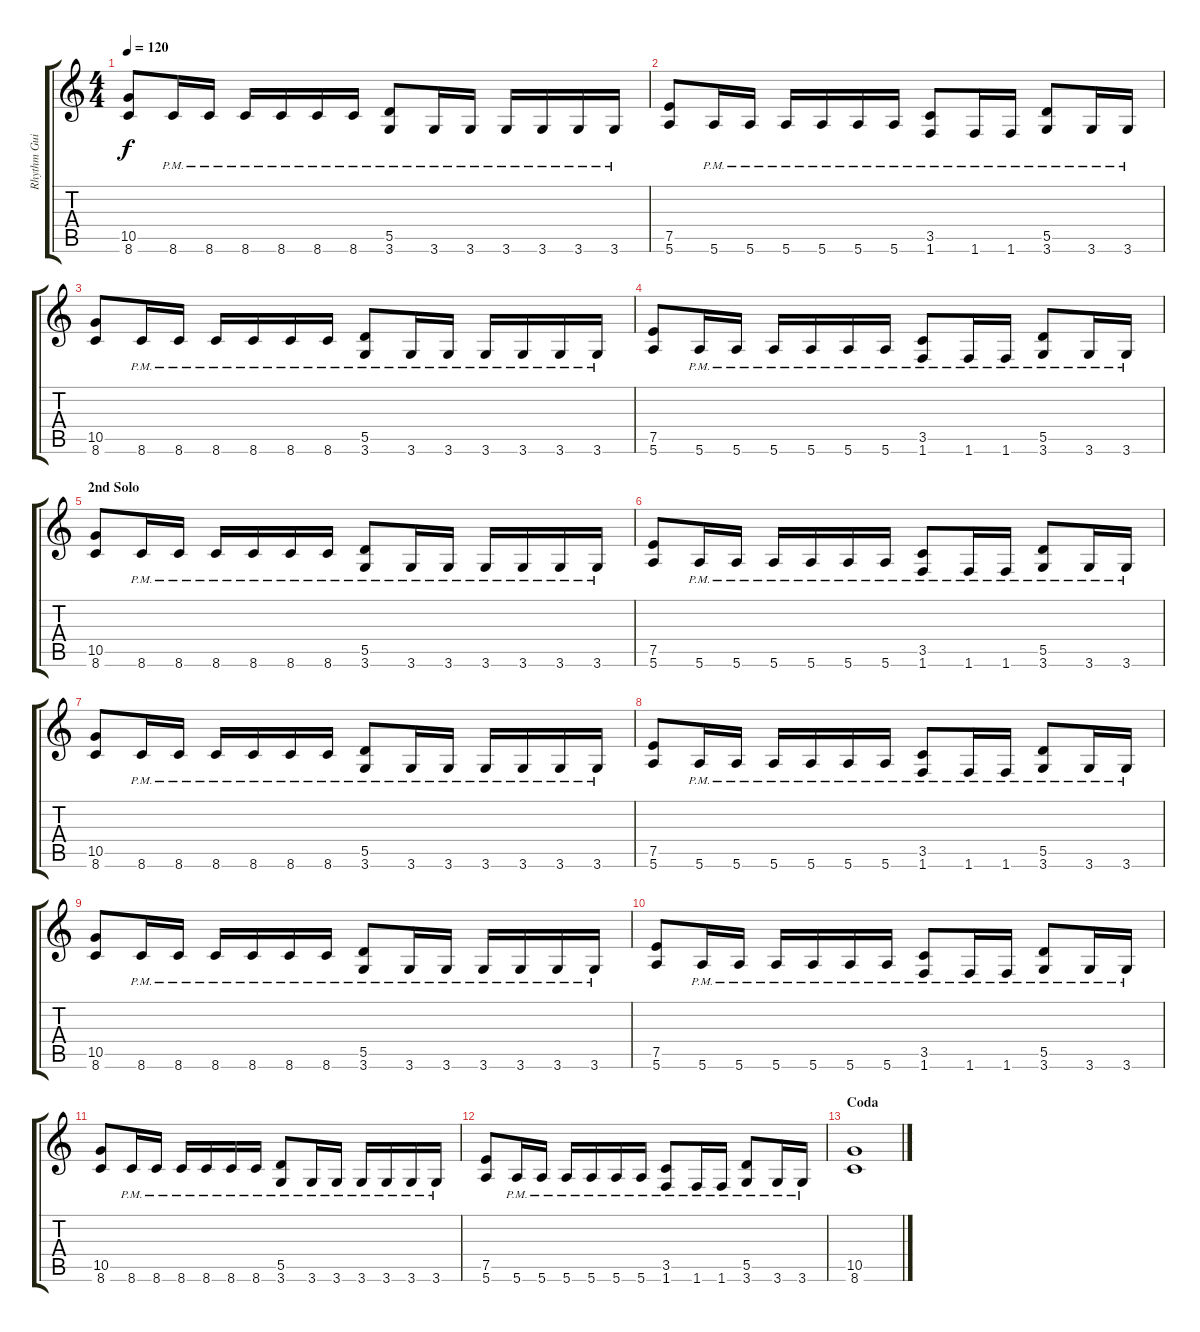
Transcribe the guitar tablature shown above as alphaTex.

\track ("Rhythm Guitar" "Rhythm Gui") {instrument overdrivenguitar}
\staff {score tabs}
\tuning (E4 B3 G3 D3 A2 E2) {hide}
\ts (4 4)
\tempo 120
\clef g2
\ks c
(10.5 8.6).8{dy f} 8.6{pm}.16 8.6{pm}.16 8.6{pm}.16 8.6{pm}.16 8.6{pm}.16 8.6{pm}.16 (5.5 3.6{pm}).8 3.6{pm}.16 3.6{pm}.16 3.6{pm}.16 3.6{pm}.16 3.6{pm}.16 3.6{pm}.16 |
(7.5 5.6).8 5.6{pm}.16 5.6{pm}.16 5.6{pm}.16 5.6{pm}.16 5.6{pm}.16 5.6{pm}.16 (3.5 1.6{pm}).8 1.6{pm}.16 1.6{pm}.16 (5.5 3.6{pm}).8 3.6{pm}.16 3.6{pm}.16 |
(10.5 8.6).8 8.6{pm}.16 8.6{pm}.16 8.6{pm}.16 8.6{pm}.16 8.6{pm}.16 8.6{pm}.16 (5.5 3.6{pm}).8 3.6{pm}.16 3.6{pm}.16 3.6{pm}.16 3.6{pm}.16 3.6{pm}.16 3.6{pm}.16 |
(7.5 5.6).8 5.6{pm}.16 5.6{pm}.16 5.6{pm}.16 5.6{pm}.16 5.6{pm}.16 5.6{pm}.16 (3.5 1.6{pm}).8 1.6{pm}.16 1.6{pm}.16 (5.5 3.6{pm}).8 3.6{pm}.16 3.6{pm}.16 |
\section ("" "2nd Solo")
(10.5 8.6).8 8.6{pm}.16 8.6{pm}.16 8.6{pm}.16 8.6{pm}.16 8.6{pm}.16 8.6{pm}.16 (5.5 3.6{pm}).8 3.6{pm}.16 3.6{pm}.16 3.6{pm}.16 3.6{pm}.16 3.6{pm}.16 3.6{pm}.16 |
(7.5 5.6).8 5.6{pm}.16 5.6{pm}.16 5.6{pm}.16 5.6{pm}.16 5.6{pm}.16 5.6{pm}.16 (3.5 1.6{pm}).8 1.6{pm}.16 1.6{pm}.16 (5.5 3.6{pm}).8 3.6{pm}.16 3.6{pm}.16 |
(10.5 8.6).8 8.6{pm}.16 8.6{pm}.16 8.6{pm}.16 8.6{pm}.16 8.6{pm}.16 8.6{pm}.16 (5.5 3.6{pm}).8 3.6{pm}.16 3.6{pm}.16 3.6{pm}.16 3.6{pm}.16 3.6{pm}.16 3.6{pm}.16 |
(7.5 5.6).8 5.6{pm}.16 5.6{pm}.16 5.6{pm}.16 5.6{pm}.16 5.6{pm}.16 5.6{pm}.16 (3.5 1.6{pm}).8 1.6{pm}.16 1.6{pm}.16 (5.5 3.6{pm}).8 3.6{pm}.16 3.6{pm}.16 |
(10.5 8.6).8 8.6{pm}.16 8.6{pm}.16 8.6{pm}.16 8.6{pm}.16 8.6{pm}.16 8.6{pm}.16 (5.5 3.6{pm}).8 3.6{pm}.16 3.6{pm}.16 3.6{pm}.16 3.6{pm}.16 3.6{pm}.16 3.6{pm}.16 |
(7.5 5.6).8 5.6{pm}.16 5.6{pm}.16 5.6{pm}.16 5.6{pm}.16 5.6{pm}.16 5.6{pm}.16 (3.5 1.6{pm}).8 1.6{pm}.16 1.6{pm}.16 (5.5 3.6{pm}).8 3.6{pm}.16 3.6{pm}.16 |
(10.5 8.6).8 8.6{pm}.16 8.6{pm}.16 8.6{pm}.16 8.6{pm}.16 8.6{pm}.16 8.6{pm}.16 (5.5 3.6{pm}).8 3.6{pm}.16 3.6{pm}.16 3.6{pm}.16 3.6{pm}.16 3.6{pm}.16 3.6{pm}.16 |
(7.5 5.6).8 5.6{pm}.16 5.6{pm}.16 5.6{pm}.16 5.6{pm}.16 5.6{pm}.16 5.6{pm}.16 (3.5 1.6{pm}).8 1.6{pm}.16 1.6{pm}.16 (5.5 3.6{pm}).8 3.6{pm}.16 3.6{pm}.16 |
\section ("" "Coda")
(10.5 8.6).1
